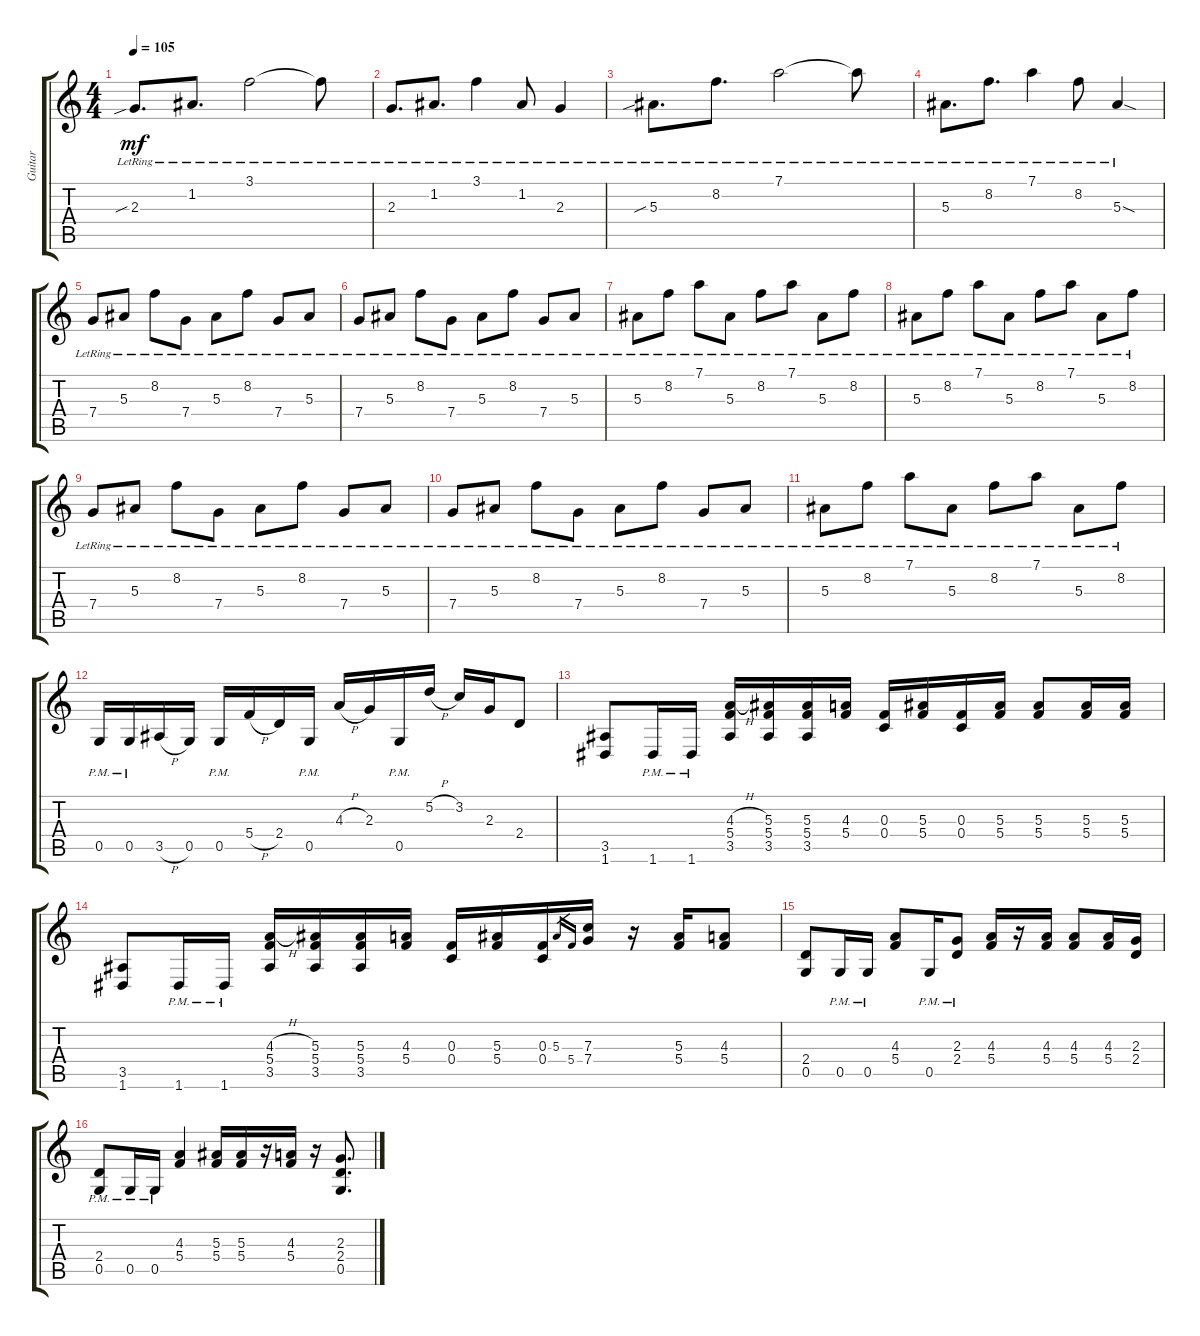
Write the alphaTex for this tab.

\track ("Guitar" "Guitar") {instrument acousticguitarsteel}
\staff {score tabs}
\tuning (D4 A3 F3 C3 G2 D2) {hide}
\ts (4 4)
\tempo 105
\clef g2
\ks c
2.3{sib lr}.8{d dy mf} 1.2{lr}.8{d} 3.1{lr}.2 3.1{lr t}.8 |
2.3{lr}.8{d} 1.2{lr}.8{d} 3.1{lr}.4 1.2{lr}.8 2.3{lr}.4 |
5.3{sib lr}.8{d} 8.2{lr}.8{d} 7.1{lr}.2 7.1{lr t}.8 |
5.3{lr}.8{d} 8.2{lr}.8{d} 7.1{lr}.4 8.2{lr}.8 5.3{sod lr}.4 |
7.4{lr}.8 5.3{lr}.8 8.2{lr}.8 7.4{lr}.8 5.3{lr}.8 8.2{lr}.8 7.4{lr}.8 5.3{lr}.8 |
7.4{lr}.8 5.3{lr}.8 8.2{lr}.8 7.4{lr}.8 5.3{lr}.8 8.2{lr}.8 7.4{lr}.8 5.3{lr}.8 |
5.3{lr}.8 8.2{lr}.8 7.1{lr}.8 5.3{lr}.8 8.2{lr}.8 7.1{lr}.8 5.3{lr}.8 8.2{lr}.8 |
5.3{lr}.8 8.2{lr}.8 7.1{lr}.8 5.3{lr}.8 8.2{lr}.8 7.1{lr}.8 5.3{lr}.8 8.2{lr}.8 |
7.4{lr}.8 5.3{lr}.8 8.2{lr}.8 7.4{lr}.8 5.3{lr}.8 8.2{lr}.8 7.4{lr}.8 5.3{lr}.8 |
7.4{lr}.8 5.3{lr}.8 8.2{lr}.8 7.4{lr}.8 5.3{lr}.8 8.2{lr}.8 7.4{lr}.8 5.3{lr}.8 |
5.3{lr}.8 8.2{lr}.8 7.1{lr}.8 5.3{lr}.8 8.2{lr}.8 7.1{lr}.8 5.3{lr}.8 8.2{lr}.8 |
0.5{pm}.16 0.5{pm}.16 3.5{h}.16 0.5.16 0.5{pm}.16 5.4{h}.16 2.4.16 0.5{pm}.16 4.3{h}.16 2.3.16 0.5{pm}.16 5.2{h}.16 3.2.16 2.3.16 2.4.8 |
(3.5 1.6).8 1.6{pm}.16 1.6{pm}.16 (4.3{h} 5.4 3.5).16 (5.3 5.4 3.5).16 (5.3 5.4 3.5).16 (4.3 5.4).16 (0.3 0.4).16 (5.3 5.4).16 (0.3 0.4).16 (5.3 5.4).16 (5.3 5.4).8 (5.3 5.4).16 (5.3 5.4).16 |
(3.5 1.6).8 1.6{pm}.16 1.6{pm}.16 (4.3{h} 5.4 3.5).16 (5.3 5.4 3.5).16 (5.3 5.4 3.5).16 (4.3 5.4).16 (0.3 0.4).16 (5.3 5.4).16 (0.3 0.4).16 5.3.16{gr} 5.4.16{gr} (7.3 7.4).16 r.16 (5.3 5.4).16 (4.3 5.4).8 |
(2.4 0.5).8 0.5{pm}.16 0.5{pm}.16 (4.3 5.4).8 0.5{pm}.16 (2.3{pm} 2.4{pm}).8 (4.3 5.4).16 r.16 (4.3 5.4).16 (4.3 5.4).8 (4.3 5.4).16 (2.3 2.4).16 |
(2.4{pm} 0.5{pm}).8 0.5{pm}.16 0.5{pm}.16 (4.3 5.4).4 (5.3 5.4).16 (5.3 5.4).16 r.16 (4.3 5.4).16 r.16 (2.3 2.4 0.5).8{d}
